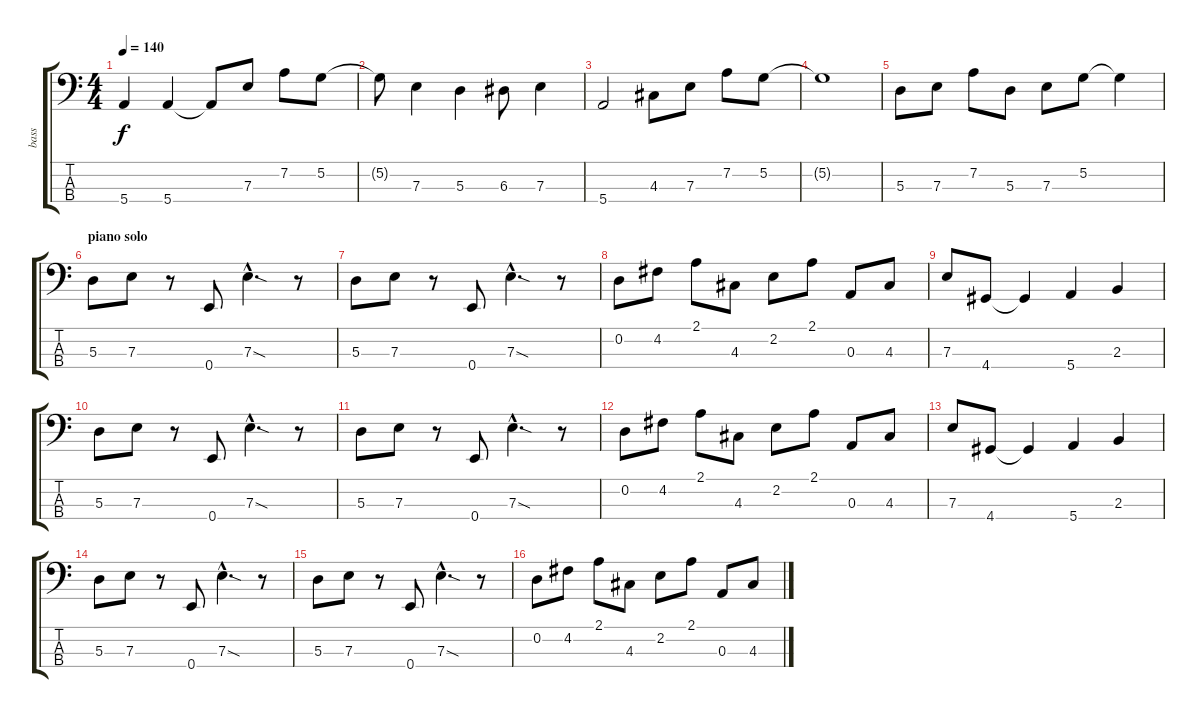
\track ("bass" "bass") {instrument electricbassfinger}
\staff {score tabs}
\tuning (G2 D2 A1 E1) {hide}
\ts (4 4)
\tempo 140
\clef f4
\ks c
5.4.4{dy f} 5.4.4 5.4{t}.8 7.3.8 7.2.8 5.2.8 |
5.2{t}.8 7.3.4 5.3.4 6.3.8 7.3.4 |
5.4.2 4.3.8 7.3.8 7.2.8 5.2.8 |
5.2{t}.1 |
5.3.8 7.3.8 7.2.8 5.3.8 7.3.8 5.2.8 5.2{t}.4 |
\section ("" "piano solo")
5.3.8 7.3.8 r.8 0.4.8 7.3{sod hac}.4{d} r.8 |
5.3.8 7.3.8 r.8 0.4.8 7.3{sod hac}.4{d} r.8 |
0.2.8 4.2.8 2.1.8 4.3.8 2.2.8 2.1.8 0.3.8 4.3.8 |
7.3.8 4.4.8 4.4{t}.4 5.4.4 2.3.4 |
5.3.8 7.3.8 r.8 0.4.8 7.3{sod hac}.4{d} r.8 |
5.3.8 7.3.8 r.8 0.4.8 7.3{sod hac}.4{d} r.8 |
0.2.8 4.2.8 2.1.8 4.3.8 2.2.8 2.1.8 0.3.8 4.3.8 |
7.3.8 4.4.8 4.4{t}.4 5.4.4 2.3.4 |
5.3.8 7.3.8 r.8 0.4.8 7.3{sod hac}.4{d} r.8 |
5.3.8 7.3.8 r.8 0.4.8 7.3{sod hac}.4{d} r.8 |
0.2.8 4.2.8 2.1.8 4.3.8 2.2.8 2.1.8 0.3.8 4.3.8
